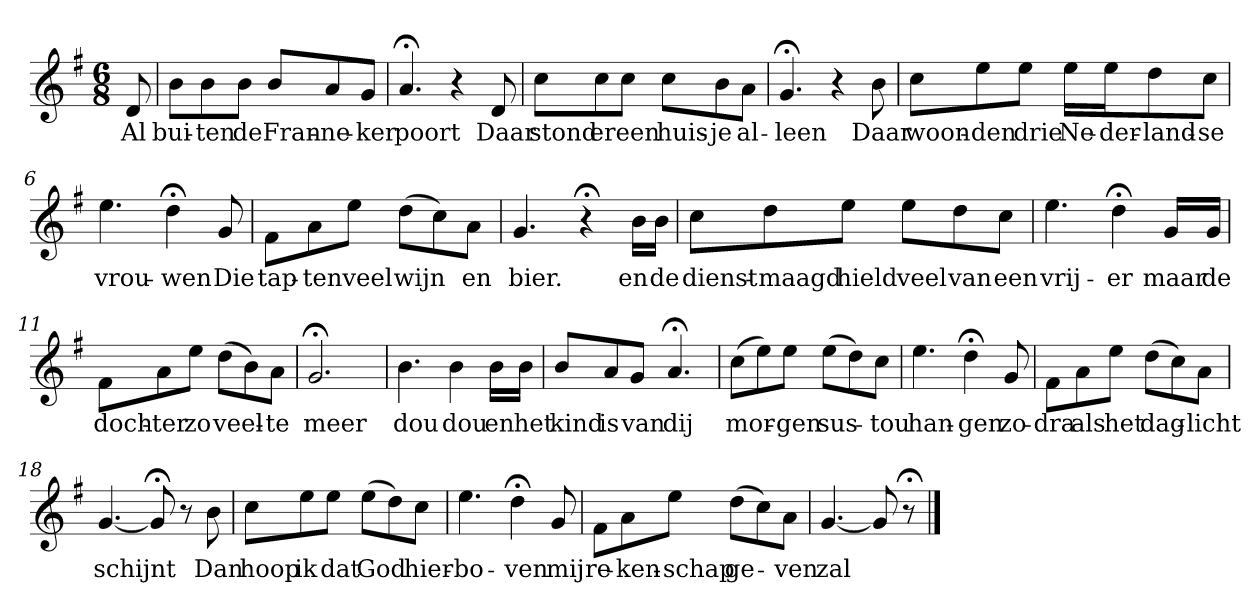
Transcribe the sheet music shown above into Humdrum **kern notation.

**kern	**text
*part1	*part1
*staff1	*staff1
*k[f#]	*
*G:	*
*M6/8	*
*MM138	*
=	=
8d	Al
=1	=1
8bL	bui-
8b	-ten
8bJ	de
8bL	Fran-
8a	-ne-
8gJ	-ker
=2	=2
4.a;<	poort
4r	.
8d	Daar
=3	=3
8ccL	stond
8cc	er
8ccJ	een
8ccL	huis-
8b	-je
8aJ	al-
=4	=4
4.g;<	-leen
4r	.
8b	Daar
=5	=5
8ccL	woon-
8ee	-den
8eeJ	drie
16eeLL	Ne-
16eeJ	-der-
8dd	-land-
8ccJ	-se
=6	=6
4.ee	vrou-
4dd;<	-wen
8g	Die
=7	=7
8f#L	tap-
8a	-ten
8eeJ	veel
(8ddL	wijn
8cc)	.
8aJ	en
=8	=8
4.g	bier.
4r;<	.
16bLL	en
16bJJ	de
=9	=9
8ccL	dienst-
8dd	-maagd
8eeJ	hield
8eeL	veel
8dd	van
8ccJ	een
=10	=10
4.ee	vrij-
4dd;<	-er
16gLL	maar
16gJJ	de
=11	=11
8f#L	doch-
8a	-ter
8eeJ	zo
(8ddL	veel-
8b)	.
8aJ	-te
=12	=12
2.g;<	meer
=13	=13
4.b	dou
4b	dou
16bLL	en
16bJJ	het
=14	=14
8bL	kind
8a	is
8gJ	van
4.a;<	dij
=15	=15
(8ccL	mor-
8ee)	.
8eeJ	-gen
(8eeL	sus-
8dd)	.
8ccJ	-tou
=16	=16
4.ee	han-
4dd;<	-gen
8g	zo-
=17	=17
8f#L	-dra
8a	als
8eeJ	het
(8ddL	dag-
8cc)	.
8aJ	-licht
=18	=18
[4.g	schijnt
8g;<]	.
8r	.
8b	Dan
=19	=19
8ccL	hoop
8ee	ik
8eeJ	dat
(8eeL	God
8dd)	.
8ccJ	hier-
=20	=20
4.ee	-bo-
4dd;<	-ven
8g	mij
=21	=21
8f#L	re-
8a	-ken-
8eeJ	-schap
(8ddL	ge-
8cc)	.
8aJ	-ven
=22	=22
[4.g	zal
8g]	.
8r;<	.
==	==
*-	*-
